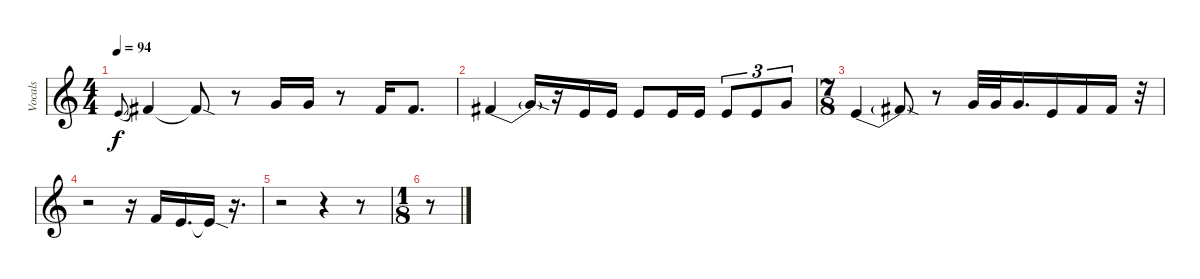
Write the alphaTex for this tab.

\track ("Vocals" "Vocals") {instrument lead2sawtooth}
\staff {score}
\tuning (E4 B3 G3 D3 A2 E2) {hide}
\ts (4 4)
\tempo 94
\clef g2
\ks c
9.3{sl}.8{gr onbeat dy f} 11.3.4 11.3{sod t}.8 r.8 12.3.16 12.3.16 r.8 11.3.16 11.3.8{d} |
11.3{be (custom 0 0 5 2 15 2 20 0 30 2 60 2)}.4 11.3{sod t}.16 r.16 9.3.16 9.3.16 9.3.8 9.3.16 9.3.16 9.3.8{tu (3 2)} 9.3.8{tu (3 2)} 12.3.8{tu (3 2)} |
\ts (7 8)
9.3{be (bend 0 0 60 4)}.4 9.3{sod t}.8 r.8 12.3.32 12.3.32 12.3.16{d} 9.3.16 11.3.16 11.3.16 r.32 |
r.2 r.16 10.3.16 9.3.16{d} 9.3{sod t}.16 r.16{d} |
r.2 r.4 r.8 |
\ts (1 8)
r.8
